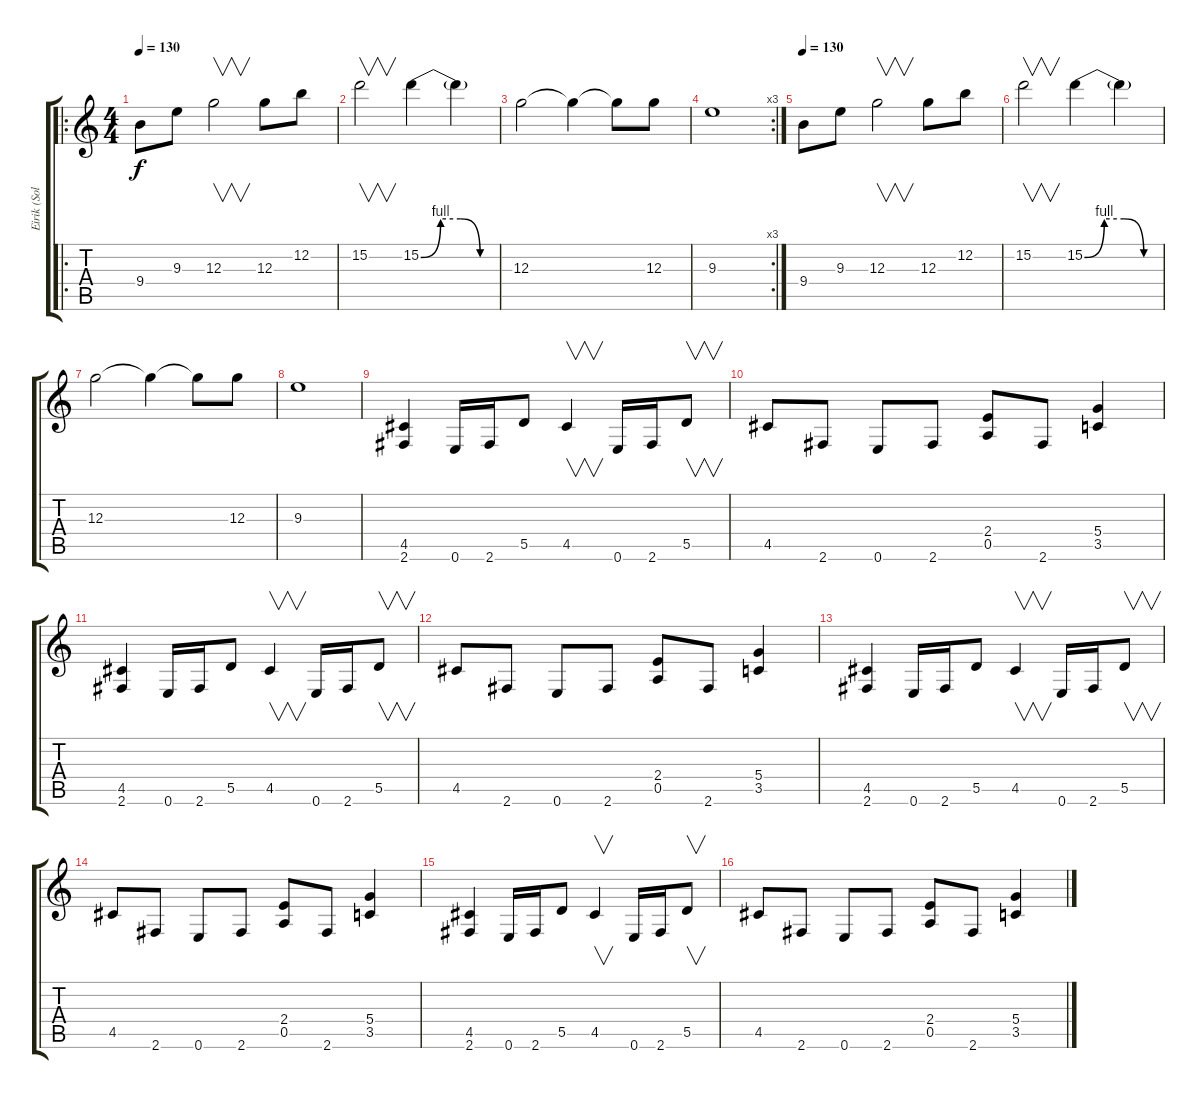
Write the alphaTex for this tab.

\track ("Eirik (Solo)" "Eirik (Sol") {instrument distortionguitar}
\staff {score tabs}
\tuning (E4 B3 G3 D3 A2 E2) {hide}
\ro
\ts (4 4)
\tempo 130
\clef g2
\ks c
9.4.8{dy f instrument distortionguitar} 9.3.8 12.3.2{v} 12.3.8 12.2.8 |
15.2.2{v} 15.2{be (custom 0 0 15 4 30 4 45 0 60 0)}.4 15.2{t}.4 |
12.3.2 12.3{t}.4 12.3{t}.8 12.3.8 |
\rc 3
9.3.1 |
\tempo 130
9.4.8{instrument distortionguitar} 9.3.8 12.3.2{v} 12.3.8 12.2.8 |
15.2.2{v} 15.2{be (custom 0 0 15 4 30 4 45 0 60 0)}.4 15.2{t}.4 |
12.3.2 12.3{t}.4 12.3{t}.8 12.3.8 |
9.3.1 |
(4.5 2.6).4 0.6.16 2.6.16 5.5.8 4.5.4{v} 0.6.16 2.6.16 5.5.8{v} |
4.5.8 2.6.8 0.6.8 2.6.8 (2.4 0.5).8 2.6.8 (5.4 3.5).4 |
(4.5 2.6).4 0.6.16 2.6.16 5.5.8 4.5.4{v} 0.6.16 2.6.16 5.5.8{v} |
4.5.8 2.6.8 0.6.8 2.6.8 (2.4 0.5).8 2.6.8 (5.4 3.5).4 |
(4.5 2.6).4 0.6.16 2.6.16 5.5.8 4.5.4{v} 0.6.16 2.6.16 5.5.8{v} |
4.5.8 2.6.8 0.6.8 2.6.8 (2.4 0.5).8 2.6.8 (5.4 3.5).4 |
(4.5 2.6).4 0.6.16 2.6.16 5.5.8 4.5.4{v} 0.6.16 2.6.16 5.5.8{v} |
4.5.8 2.6.8 0.6.8 2.6.8 (2.4 0.5).8 2.6.8 (5.4 3.5).4
